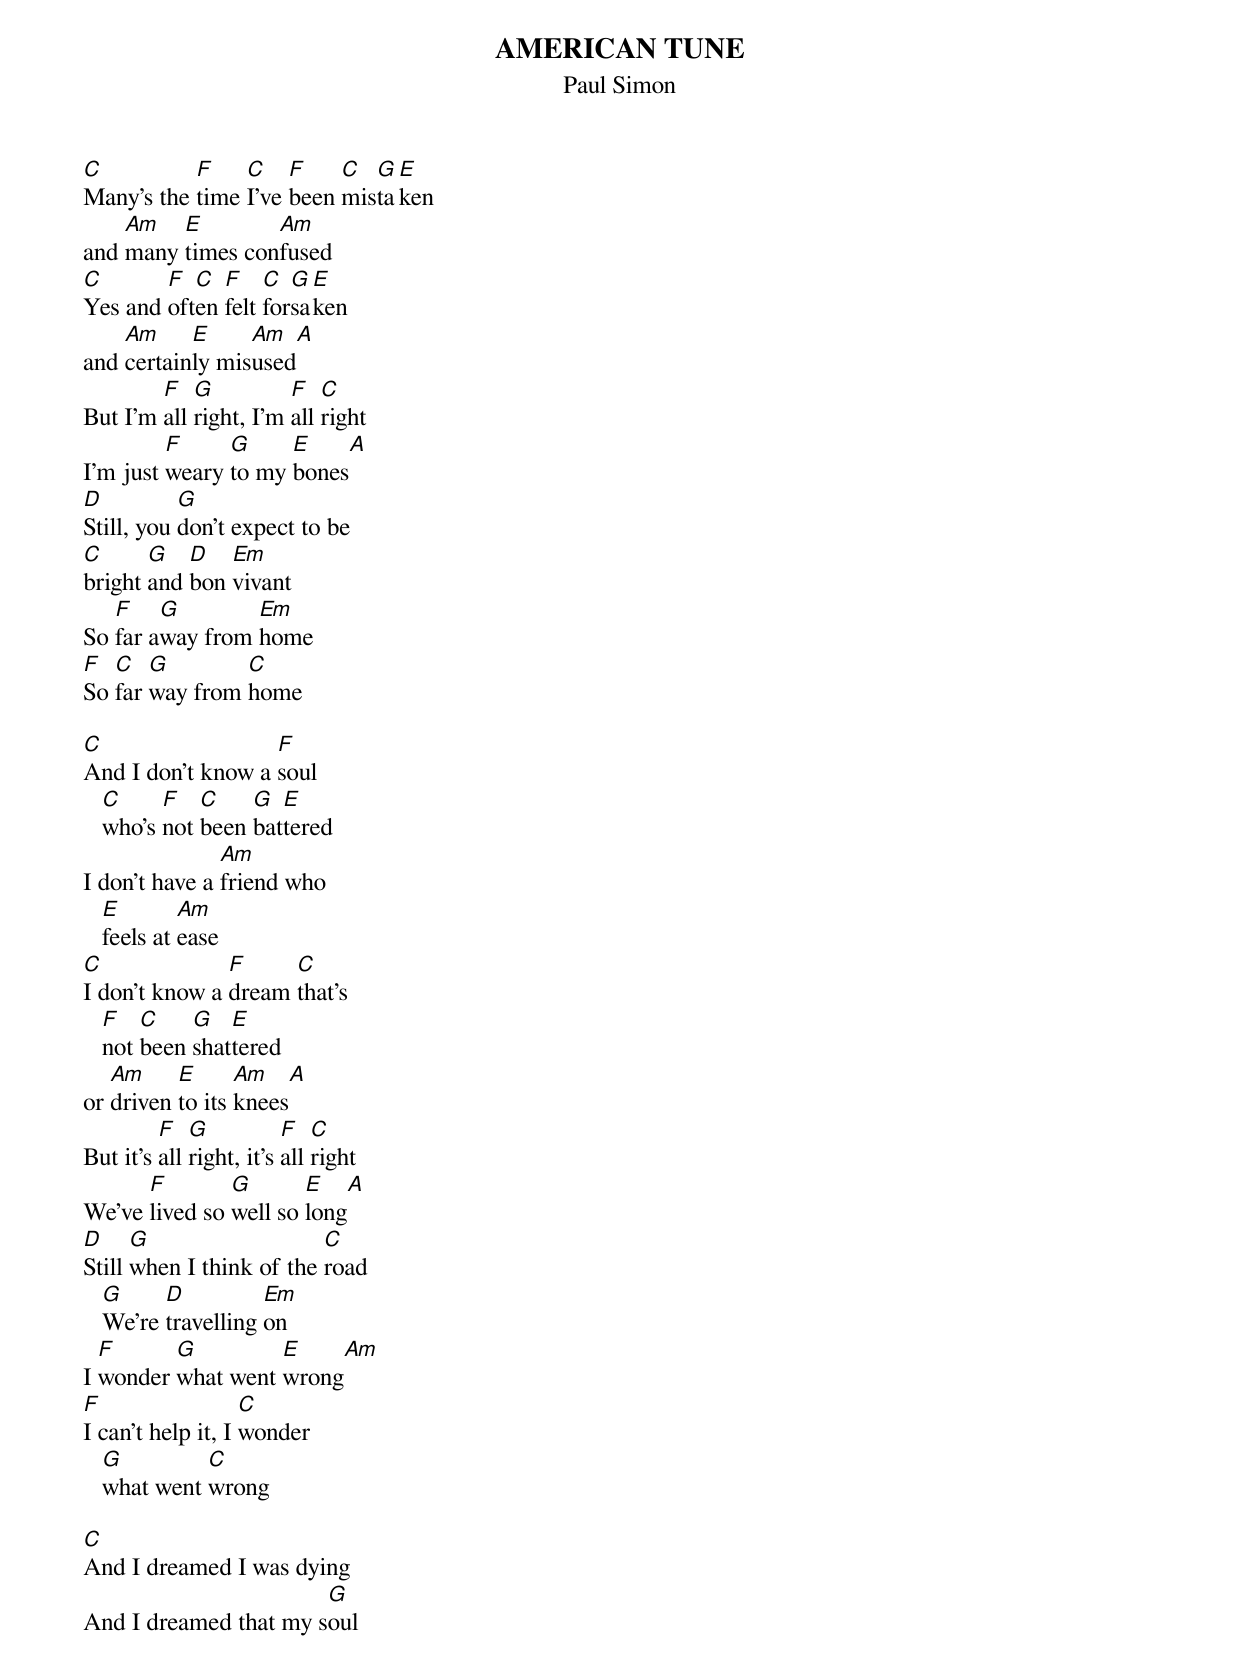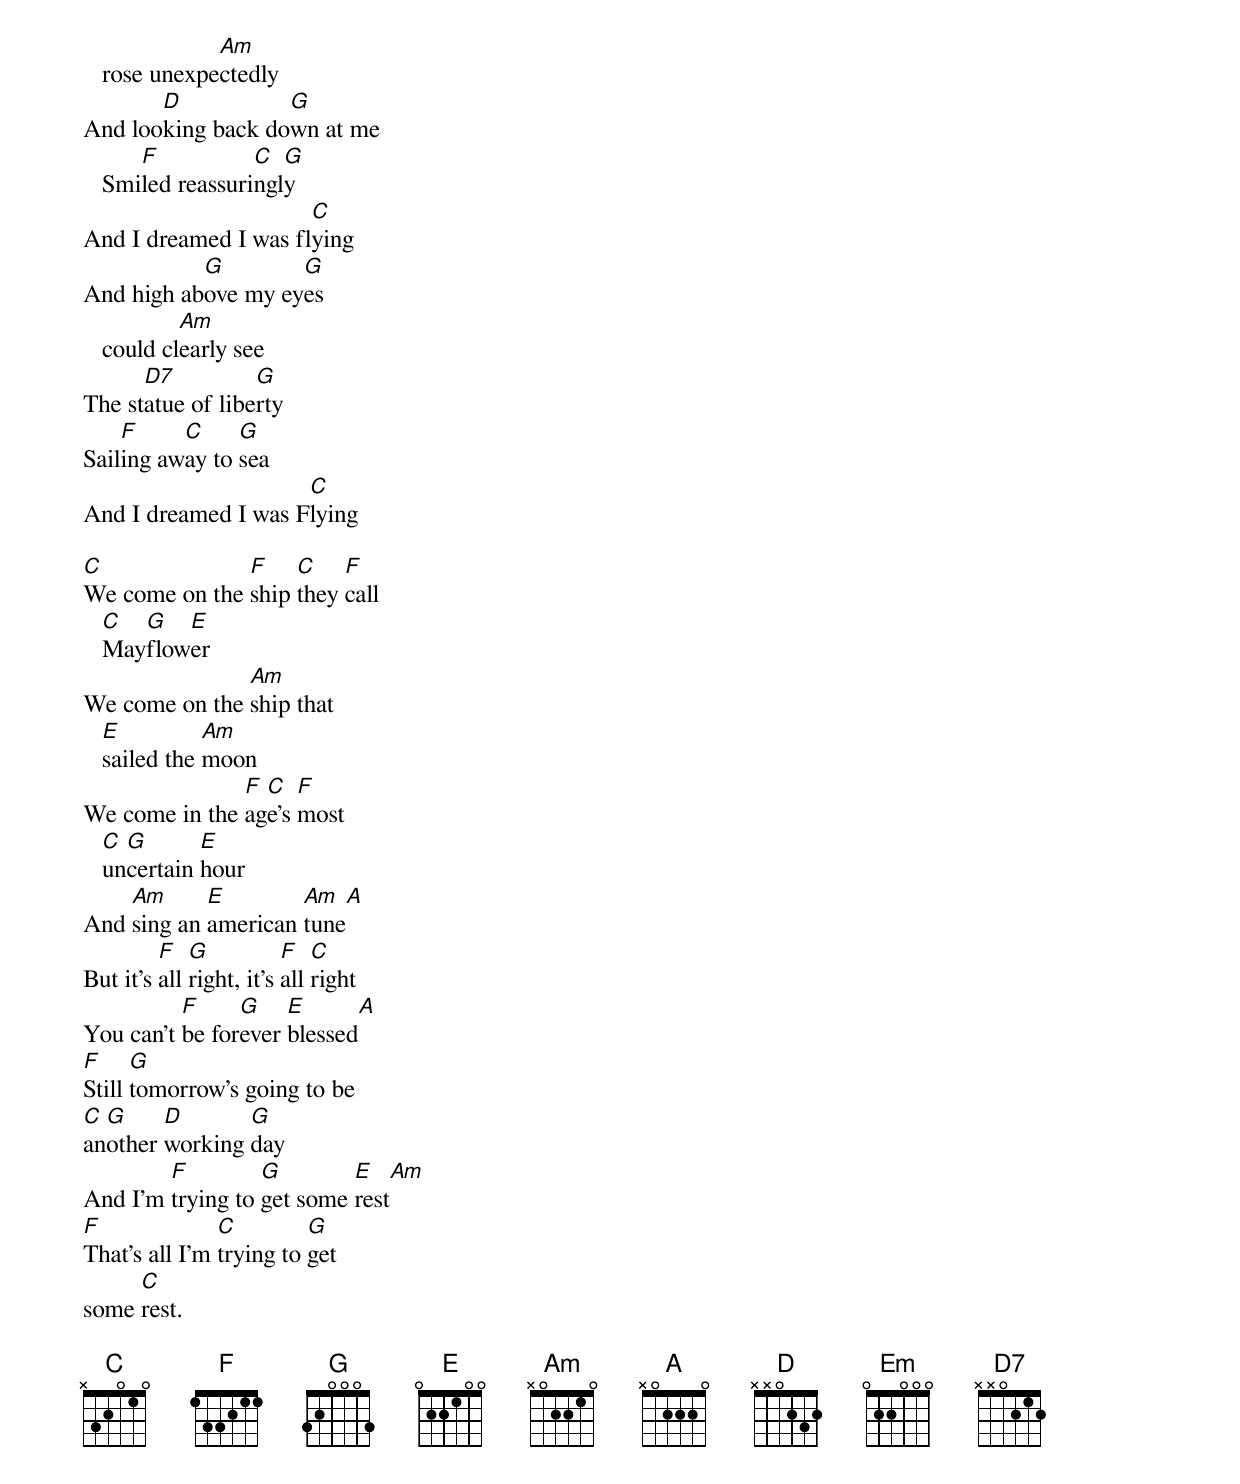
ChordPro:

{t:AMERICAN TUNE}
{st:Paul Simon}

[C]Many's the [F]time [C]I've [F]been [C]mis[G]ta[E]ken
and [Am]many [E]times con[Am]fused
[C]Yes and [F]oft[C]en [F]felt [C]for[G]sa[E]ken
and [Am]certain[E]ly mis[Am]used[A]
But I'm [F]all [G]right, I'm [F]all [C]right
I'm just [F]weary [G]to my [E]bones[A]
[D]Still, you [G]don't expect to be
[C]bright [G]and [D]bon [Em]vivant
So [F]far a[G]way from [Em]home
[F]So [C]far [G]way from [C]home

[C]And I don't know a [F]soul
   [C]who's [F]not [C]been [G]bat[E]tered
I don't have a [Am]friend who
   [E]feels at [Am]ease
[C]I don't know a [F]dream [C]that's
   [F]not [C]been [G]shat[E]tered
or [Am]driven [E]to its [Am]knees[A]
But it's [F]all [G]right, it's [F]all [C]right
We've [F]lived so [G]well so [E]long[A]
[D]Still [G]when I think of the [C]road
   [G]We're [D]travelling [Em]on
I [F]wonder [G]what went [E]wrong[Am]
[F]I can't help it, I [C]wonder
   [G]what went [C]wrong

[C]And I dreamed I was dying
And I dreamed that my s[G]oul
   rose unexpe[Am]ctedly
And loo[D]king back do[G]wn at me
   Smi[F]led reassuri[C]ngl[G]y
And I dreamed I was fl[C]ying
And high ab[G]ove my ey[G]es
   could cl[Am]early see
The st[D7]atue of libe[G]rty
Sail[F]ing aw[C]ay to [G]sea
And I dreamed I was F[C]lying

[C]We come on the [F]ship [C]they [F]call
   [C]May[G]flow[E]er
We come on the [Am]ship that
   [E]sailed the [Am]moon
We come in the [F]ag[C]e's [F]most
   [C]un[G]certain [E]hour
And [Am]sing an [E]american [Am]tune[A]
But it's [F]all [G]right, it's [F]all [C]right
You can't [F]be for[G]ever [E]blessed[A]
[F]Still [G]tomorrow's going to be
[C]an[G]other [D]working [G]day
And I'm [F]trying to [G]get some [E]rest[Am]
[F]That's all I'm [C]trying to [G]get
some [C]rest.
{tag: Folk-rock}

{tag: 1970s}
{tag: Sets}
